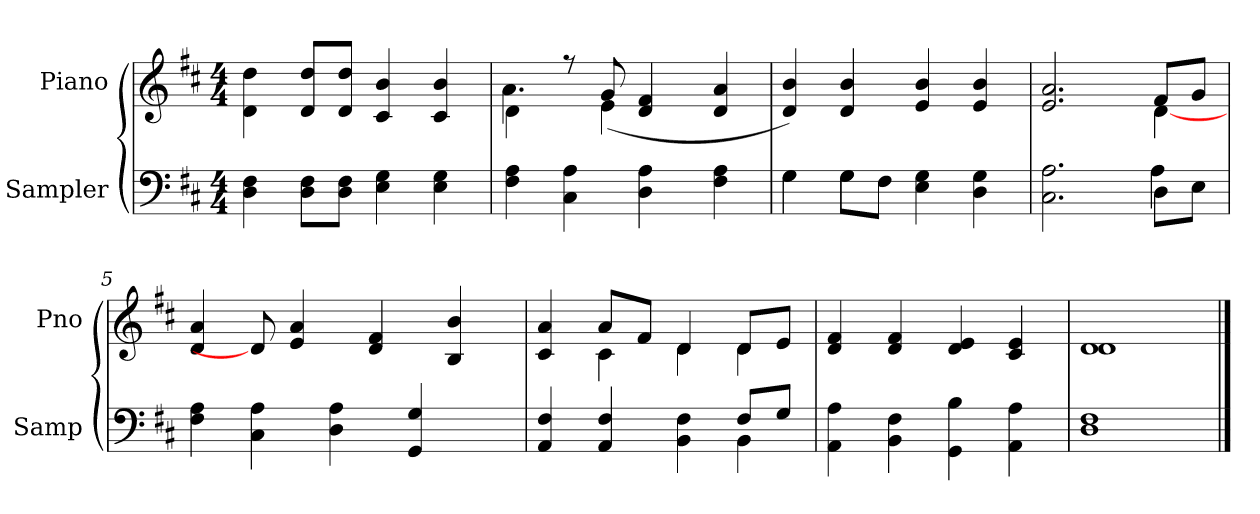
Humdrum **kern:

**kern	**kern
*part2	*part1
*staff2	*staff1
*I"Sampler	*I"Piano
*I'Samp	*I'Pno
*clefF4	*clefG2
*k[f#c#]	*k[f#c#]
*D:	*D:
*M4/4	*M4/4
=1	=1
4D 4F#	4d\ 4dd\
8D\ 8F#\L	8d/ 8dd/L
8D\ 8F#\J	8d/ 8dd/J
4E 4G	4c# 4b
4E 4G	4c# 4b
=2	=2
*	*^
4F# 4A	4d\	4.a
4C# 4A	8r	.
.	8g/	(4e
4D 4A	4d 4f#	.
.	.	4.ryy
4F# 4A	4d 4a	.
*	*v	*v
=3	=3
*^	*
4G\	4G	4d 4b)
8G\L	4G	4d 4b
8F#\J	.	.
4E\ 4G\	2ryy	4e 4b
4D\ 4G\	.	4e 4b
=4	=4	=4
*	*	*^
2.C#\ 2.A\	2.ryy	2.e 2.a	2.ryy
8D\L	4A	8f#/L	[4d
8E\J	.	8g/J	.
*v	*v	*	*
*	*v	*v
=5	=5
4F# 4A	4d 4a
4C# 4A	8d]
.	4e 4a
4D 4A	.
.	4d 4f#
4GG 4G	.
.	4B 4b
8ryy	.
=6	=6
*^	*^
4AA 4F#	2.ryy	4c# 4a	4ryy
4AA 4F#	.	8a/L	4c#
.	.	8f#/J	.
4BB 4F#	.	4d/	4d
8F#/L	4BB	8d/L	4d
8G/J	.	8e/J	.
*v	*v	*	*
*	*v	*v
=7	=7
4AA 4A	4d 4f#
4BB 4F#	4d 4f#
4GG 4B	4d 4e
4AA 4A	4c# 4e
=8	=8
*	*^
1D 1F#	1d/	1d
*	*v	*v
==	==
*-	*-
